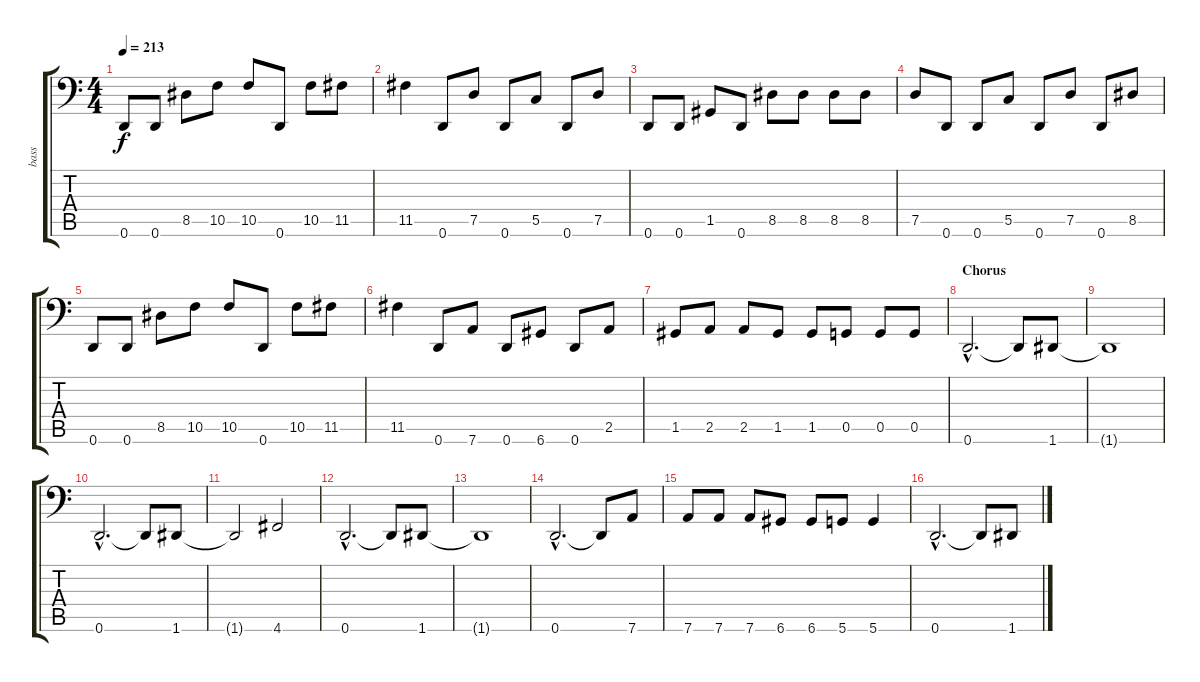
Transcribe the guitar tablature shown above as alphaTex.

\track ("bass" "bass") {instrument electricbassfinger}
\staff {score tabs}
\tuning (D3 A2 F2 C2 G1 D1) {hide}
\ts (4 4)
\tempo 213
\clef f4
\ks c
0.6.8{dy f} 0.6.8 8.5.8 10.5.8 10.5.8 0.6.8 10.5.8 11.5.8 |
11.5.4 0.6.8 7.5.8 0.6.8 5.5.8 0.6.8 7.5.8 |
0.6.8 0.6.8 1.5.8 0.6.8 8.5.8 8.5.8 8.5.8 8.5.8 |
7.5.8 0.6.8 0.6.8 5.5.8 0.6.8 7.5.8 0.6.8 8.5.8 |
0.6.8 0.6.8 8.5.8 10.5.8 10.5.8 0.6.8 10.5.8 11.5.8 |
11.5.4 0.6.8 7.6.8 0.6.8 6.6.8 0.6.8 2.5.8 |
1.5.8 2.5.8 2.5.8 1.5.8 1.5.8 0.5.8 0.5.8 0.5.8 |
\section ("" "Chorus")
0.6{hac}.2{d} 0.6{t}.8 1.6.8 |
1.6{t}.1 |
0.6{hac}.2{d} 0.6{t}.8 1.6.8 |
1.6{t}.2 4.6.2 |
0.6{hac}.2{d} 0.6{t}.8 1.6.8 |
1.6{t}.1 |
0.6{hac}.2{d} 0.6{t}.8 7.6.8 |
7.6.8 7.6.8 7.6.8 6.6.8 6.6.8 5.6.8 5.6.4 |
0.6{hac}.2{d} 0.6{t}.8 1.6.8
